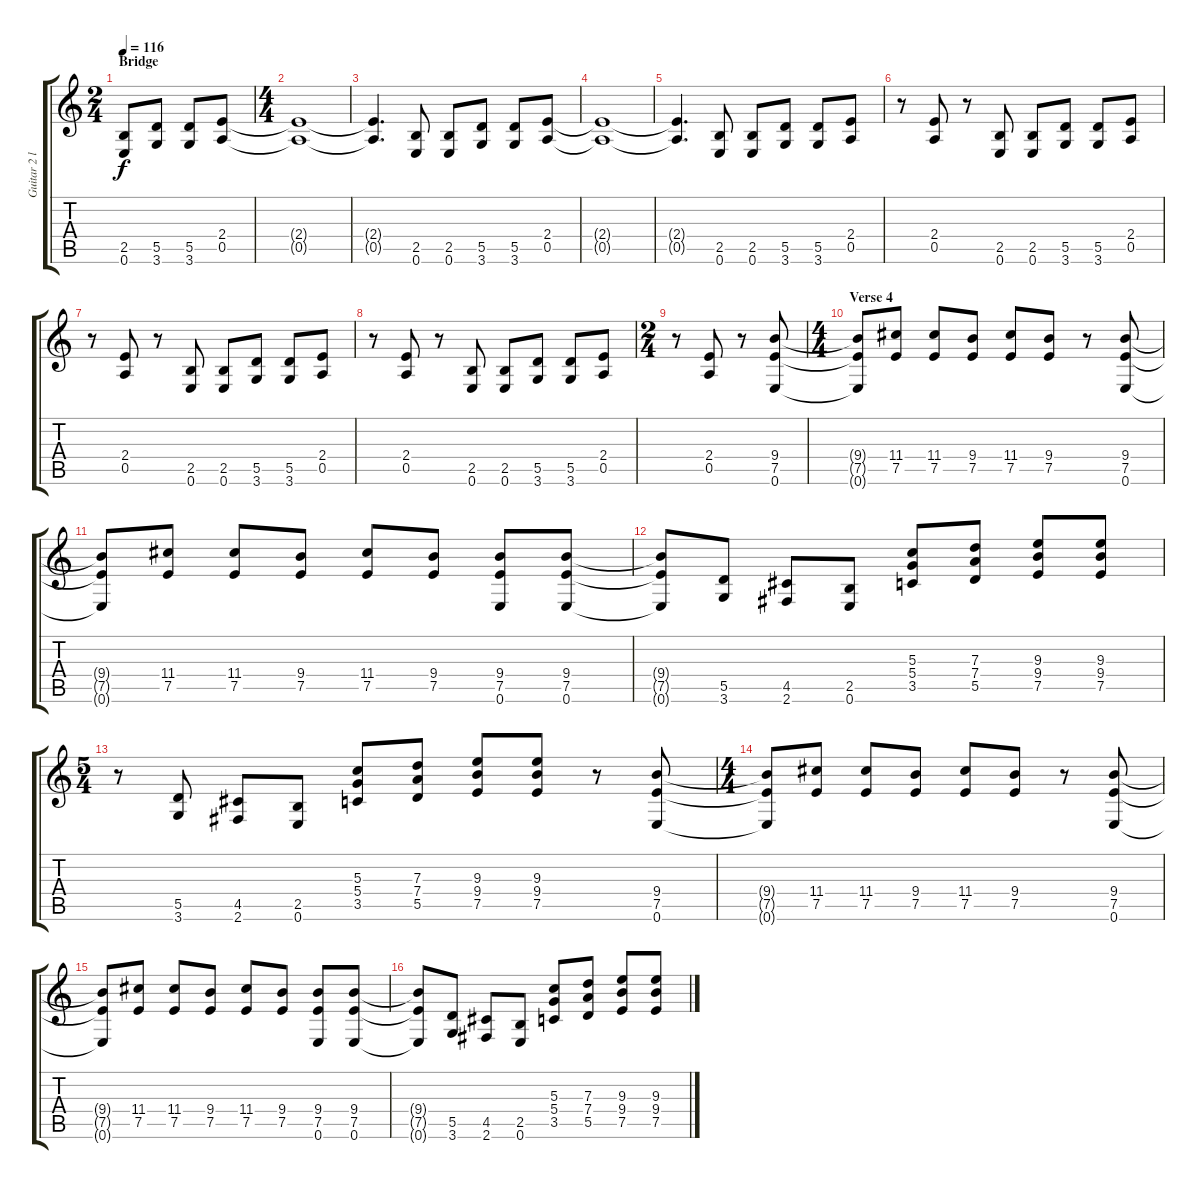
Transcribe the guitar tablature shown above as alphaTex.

\track ("Guitar 2 lead riff" "Guitar 2 l") {instrument overdrivenguitar}
\staff {score tabs}
\tuning (E4 B3 G3 D3 A2 E2) {hide}
\ts (2 4)
\section ("" "Bridge")
\tempo 116
\clef g2
\ks c
(2.5 0.6).8{dy f} (5.5 3.6).8 (5.5 3.6).8 (2.4 0.5).8 |
\ts (4 4)
(2.4{t} 0.5{t}).1 |
(2.4{t} 0.5{t}).4{d} (2.5 0.6).8 (2.5 0.6).8 (5.5 3.6).8 (5.5 3.6).8 (2.4 0.5).8 |
(2.4{t} 0.5{t}).1 |
(2.4{t} 0.5{t}).4{d} (2.5 0.6).8 (2.5 0.6).8 (5.5 3.6).8 (5.5 3.6).8 (2.4 0.5).8 |
r.8 (2.4 0.5).8 r.8 (2.5 0.6).8 (2.5 0.6).8 (5.5 3.6).8 (5.5 3.6).8 (2.4 0.5).8 |
r.8 (2.4 0.5).8 r.8 (2.5 0.6).8 (2.5 0.6).8 (5.5 3.6).8 (5.5 3.6).8 (2.4 0.5).8 |
r.8 (2.4 0.5).8 r.8 (2.5 0.6).8 (2.5 0.6).8 (5.5 3.6).8 (5.5 3.6).8 (2.4 0.5).8 |
\ts (2 4)
r.8 (2.4 0.5).8 r.8 (9.4 7.5 0.6).8 |
\ts (4 4)
\section ("" "Verse 4")
(9.4{t} 7.5{t} 0.6{t}).8 (11.4 7.5).8 (11.4 7.5).8 (9.4 7.5).8 (11.4 7.5).8 (9.4 7.5).8 r.8 (9.4 7.5 0.6).8 |
(9.4{t} 7.5{t} 0.6{t}).8 (11.4 7.5).8 (11.4 7.5).8 (9.4 7.5).8 (11.4 7.5).8 (9.4 7.5).8 (9.4 7.5 0.6).8 (9.4 7.5 0.6).8 |
(9.4{t} 7.5{t} 0.6{t}).8 (5.5 3.6).8 (4.5 2.6).8 (2.5 0.6).8 (5.3 5.4 3.5).8 (7.3 7.4 5.5).8 (9.3 9.4 7.5).8 (9.3 9.4 7.5).8 |
\ts (5 4)
r.8 (5.5 3.6).8 (4.5 2.6).8 (2.5 0.6).8 (5.3 5.4 3.5).8 (7.3 7.4 5.5).8 (9.3 9.4 7.5).8 (9.3 9.4 7.5).8 r.8 (9.4 7.5 0.6).8 |
\ts (4 4)
(9.4{t} 7.5{t} 0.6{t}).8 (11.4 7.5).8 (11.4 7.5).8 (9.4 7.5).8 (11.4 7.5).8 (9.4 7.5).8 r.8 (9.4 7.5 0.6).8 |
(9.4{t} 7.5{t} 0.6{t}).8 (11.4 7.5).8 (11.4 7.5).8 (9.4 7.5).8 (11.4 7.5).8 (9.4 7.5).8 (9.4 7.5 0.6).8 (9.4 7.5 0.6).8 |
(9.4{t} 7.5{t} 0.6{t}).8 (5.5 3.6).8 (4.5 2.6).8 (2.5 0.6).8 (5.3 5.4 3.5).8 (7.3 7.4 5.5).8 (9.3 9.4 7.5).8 (9.3 9.4 7.5).8
